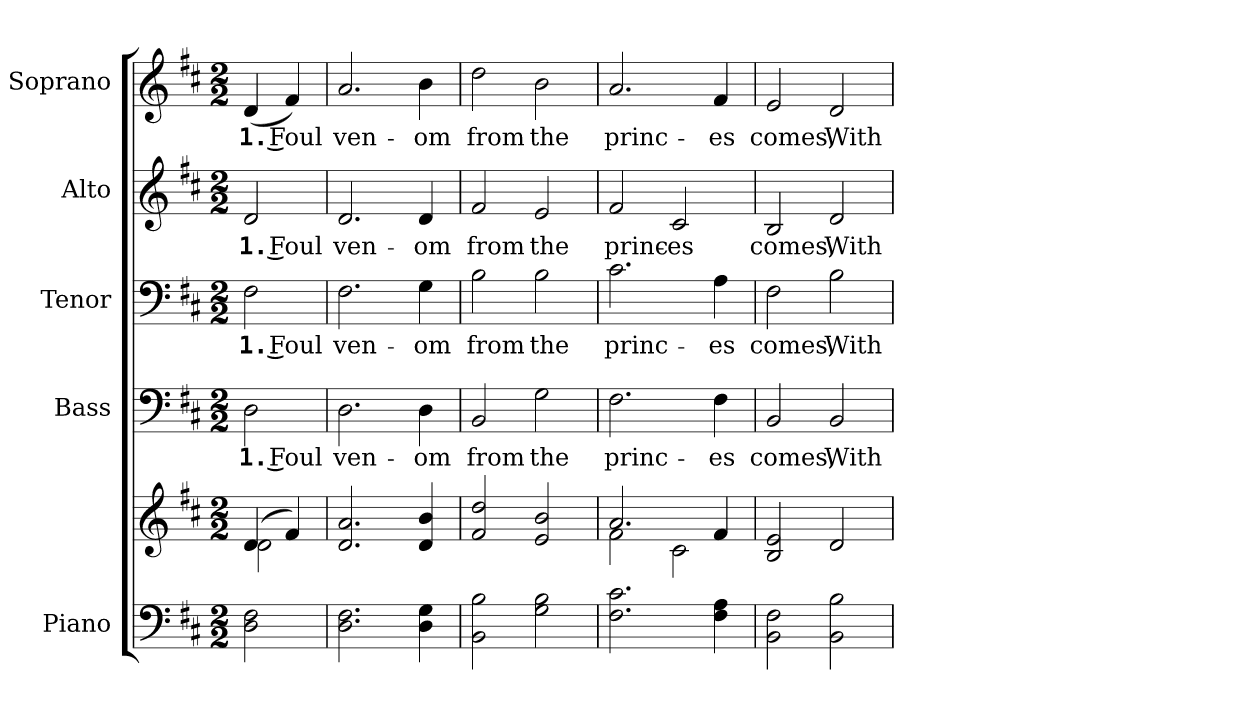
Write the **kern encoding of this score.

**kern	**kern	**kern	**text	**kern	**text	**kern	**text	**kern	**text
*part5	*part5	*part4	*part4	*part3	*part3	*part2	*part2	*part1	*part1
*staff6	*staff5	*staff4	*staff4	*staff3	*staff3	*staff2	*staff2	*staff1	*staff1
*I"Piano	*	*I"Bass	*	*I"Tenor	*	*I"Alto	*	*I"Soprano	*
*I'Pno.	*	*I'B.	*	*I'T.	*	*I'A.	*	*I'S.	*
!!LO:PB:g=z
*clefF4	*clefG2	*clefF4	*	*clefF4	*	*clefG2	*	*clefG2	*
*k[f#c#]	*k[f#c#]	*k[f#c#]	*	*k[f#c#]	*	*k[f#c#]	*	*k[f#c#]	*
*D:	*D:	*D:	*	*D:	*	*D:	*	*D:	*
*M2/2	*M2/2	*M2/2	*	*M2/2	*	*M2/2	*	*M2/2	*
*MM200	*MM200	*MM200	*	*MM200	*	*MM200	*	*MM200	*
=1	=1	=1	=1	=1	=1	=1	=1	=1	=1
*	*^	*	*	*	*	*	*	*	*
!	!	!	!	!LO:LY:b:color=#000000	!	!	!	!	!	!
!	!	!	!	!	!	!LO:LY:b:color=#000000	!	!	!	!
!	!	!	!	!	!	!	!	!LO:LY:b:color=#000000	!	!
!	!	!	!	!	!	!	!	!	!	!LO:LY:b:color=#000000
2Di\ 2F#i	(4di/	2di\	2Di\	1. Foul	2F#i\	1. Foul	2di/	1. Foul	(4di/	1. Foul
.	4f#i/)	.	.	.	.	.	.	.	4f#i/)	.
*	*v	*v	*	*	*	*	*	*	*	*
=2	=2	=2	=2	=2	=2	=2	=2	=2	=2
!	!	!	!LO:LY:b:color=#000000	!	!	!	!	!	!
!	!	!	!	!	!LO:LY:b:color=#000000	!	!	!	!
!	!	!	!	!	!	!	!LO:LY:b:color=#000000	!	!
!	!	!	!	!	!	!	!	!	!LO:LY:b:color=#000000
2.Di\ 2.F#i	2.di/ 2.ai	2.Di\	ven-	2.F#i\	ven-	2.di/	ven-	2.ai/	ven-
!	!	!	!LO:LY:b:color=#000000	!	!	!	!	!	!
!	!	!	!	!	!LO:LY:b:color=#000000	!	!	!	!
!	!	!	!	!	!	!	!LO:LY:b:color=#000000	!	!
!	!	!	!	!	!	!	!	!	!LO:LY:b:color=#000000
4Di\ 4Gi	4di/ 4bi	4Di\	-om	4Gi\	-om	4di/	-om	4bi\	-om
=3	=3	=3	=3	=3	=3	=3	=3	=3	=3
!	!	!	!LO:LY:b:color=#000000	!	!	!	!	!	!
!	!	!	!	!	!LO:LY:b:color=#000000	!	!	!	!
!	!	!	!	!	!	!	!LO:LY:b:color=#000000	!	!
!	!	!	!	!	!	!	!	!	!LO:LY:b:color=#000000
2BBi\ 2Bi	2f#i/ 2ddi	2BBi/	from	2Bi\	from	2f#i/	from	2ddi\	from
!	!	!	!LO:LY:b:color=#000000	!	!	!	!	!	!
!	!	!	!	!	!LO:LY:b:color=#000000	!	!	!	!
!	!	!	!	!	!	!	!LO:LY:b:color=#000000	!	!
!	!	!	!	!	!	!	!	!	!LO:LY:b:color=#000000
2Gi\ 2Bi	2ei/ 2bi	2Gi\	the	2Bi\	the	2ei/	the	2bi\	the
=4	=4	=4	=4	=4	=4	=4	=4	=4	=4
*	*^	*	*	*	*	*	*	*	*
!	!	!	!	!LO:LY:b:color=#000000	!	!	!	!	!	!
!	!	!	!	!	!	!LO:LY:b:color=#000000	!	!	!	!
!	!	!	!	!	!	!	!	!LO:LY:b:color=#000000	!	!
!	!	!	!	!	!	!	!	!	!	!LO:LY:b:color=#000000
2.F#i\ 2.c#i	2.ai/	2f#i\	2.F#i\	princ-	2.c#i\	princ-	2f#i/	princ-	2.ai/	princ-
!	!	!	!	!	!	!	!	!LO:LY:b:color=#000000	!	!
.	.	2c#i\	.	.	.	.	2c#i/	-es	.	.
!	!	!	!	!LO:LY:b:color=#000000	!	!	!	!	!	!
!	!	!	!	!	!	!LO:LY:b:color=#000000	!	!	!	!
!	!	!	!	!	!	!	!	!	!	!LO:LY:b:color=#000000
4F#i\ 4Ai	4f#i/	.	4F#i\	-es	4Ai\	-es	.	.	4f#i/	-es
*	*v	*v	*	*	*	*	*	*	*	*
=5	=5	=5	=5	=5	=5	=5	=5	=5	=5
!	!	!	!LO:LY:b:color=#000000	!	!	!	!	!	!
!	!	!	!	!	!LO:LY:b:color=#000000	!	!	!	!
!	!	!	!	!	!	!	!LO:LY:b:color=#000000	!	!
!	!	!	!	!	!	!	!	!	!LO:LY:b:color=#000000
2BBi\ 2F#i	2Bi/ 2ei	2BBi/	comes,	2F#i\	comes,	2Bi/	comes,	2ei/	comes,
!	!	!	!LO:LY:b:color=#000000	!	!	!	!	!	!
!	!	!	!	!	!LO:LY:b:color=#000000	!	!	!	!
!	!	!	!	!	!	!	!LO:LY:b:color=#000000	!	!
!	!	!	!	!	!	!	!	!	!LO:LY:b:color=#000000
2BBi\ 2Bi	2di/	2BBi/	With-	2Bi\	With-	2di/	With-	2di/	With-
=	=	=	=	=	=	=	=	=	=
*-	*-	*-	*-	*-	*-	*-	*-	*-	*-
